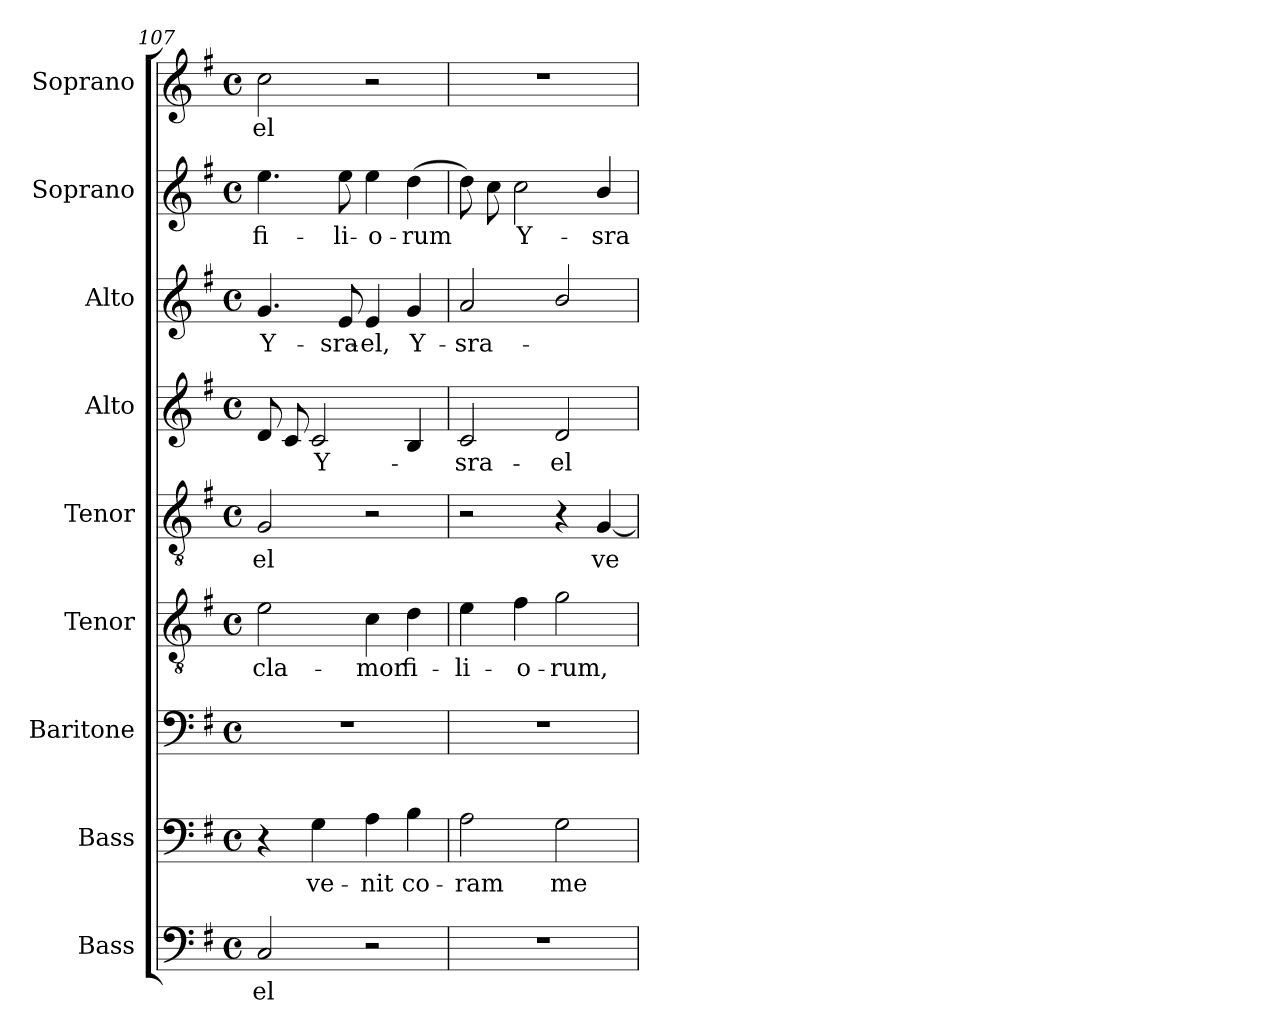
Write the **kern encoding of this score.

**kern	**text	**kern	**text	**kern	**kern	**text	**kern	**text	**kern	**text	**kern	**text	**kern	**text	**kern	**text
*part9	*part9	*part8	*part8	*part7	*part6	*part6	*part5	*part5	*part4	*part4	*part3	*part3	*part2	*part2	*part1	*part1
*staff9	*staff9	*staff8	*staff8	*staff7	*staff6	*staff6	*staff5	*staff5	*staff4	*staff4	*staff3	*staff3	*staff2	*staff2	*staff1	*staff1
*I"Bass	*	*I"Bass	*	*I"Baritone	*I"Tenor	*	*I"Tenor	*	*I"Alto	*	*I"Alto	*	*I"Soprano	*	*I"Soprano	*
*I'B.	*	*I'B.	*	*I'Bar.	*I'T.	*	*I'T.	*	*I'A.	*	*I'A.	*	*I'S.	*	*I'S.	*
!!LO:PB:g=z
*clefF4	*	*clefF4	*	*clefF4	*clefGv2	*	*clefGv2	*	*clefG2	*	*clefG2	*	*clefG2	*	*clefG2	*
*	*	*	*	*	*ITrd7c12	*	*ITrd7c12	*	*	*	*	*	*	*	*	*
*k[f#]	*	*k[f#]	*	*k[f#]	*k[f#]	*	*k[f#]	*	*k[f#]	*	*k[f#]	*	*k[f#]	*	*k[f#]	*
*G:	*	*G:	*	*G:	*G:	*	*G:	*	*G:	*	*G:	*	*G:	*	*G:	*
*M4/4	*	*M4/4	*	*M4/4	*M4/4	*	*M4/4	*	*M4/4	*	*M4/4	*	*M4/4	*	*M4/4	*
*met(c)	*	*met(c)	*	*met(c)	*met(c)	*	*met(c)	*	*met(c)	*	*met(c)	*	*met(c)	*	*met(c)	*
=107	=107	=107	=107	=107	=107	=107	=107	=107	=107	=107	=107	=107	=107	=107	=107	=107
!	!LO:LY:b:color=#000000	!	!	!	!	!	!	!	!	!	!	!	!	!	!	!
!	!	!	!	!	!	!LO:LY:b:color=#000000	!	!	!	!	!	!	!	!	!	!
!	!	!	!	!	!	!	!	!LO:LY:b:color=#000000	!	!	!	!	!	!	!	!
!	!	!	!	!	!	!	!	!	!	!	!	!LO:LY:b:color=#000000	!	!	!	!
!	!	!	!	!	!	!	!	!	!	!	!	!	!	!LO:LY:b:color=#000000	!	!
!	!	!	!	!	!	!	!	!	!	!	!	!	!	!	!	!LO:LY:b:color=#000000
2Ci/	-el	4r	.	1r	2Ei\	cla-	2GGi/	-el	8di/	.	4.gi/	Y-	4.eei\	fi-	2cci\	-el
.	.	.	.	.	.	.	.	.	8ci/	.	.	.	.	.	.	.
!	!	!	!LO:LY:b:color=#000000	!	!	!	!	!	!	!	!	!	!	!	!	!
!	!	!	!	!	!	!	!	!	!	!LO:LY:b:color=#000000	!	!	!	!	!	!
.	.	4Gi\	ve-	.	.	.	.	.	2ci/	Y-	.	.	.	.	.	.
!	!	!	!	!	!	!	!	!	!	!	!	!LO:LY:b:color=#000000	!	!	!	!
!	!	!	!	!	!	!	!	!	!	!	!	!	!	!LO:LY:b:color=#000000	!	!
.	.	.	.	.	.	.	.	.	.	.	8ei/	-sra-	8eei\	-li-	.	.
!	!	!	!LO:LY:b:color=#000000	!	!	!	!	!	!	!	!	!	!	!	!	!
!	!	!	!	!	!	!LO:LY:b:color=#000000	!	!	!	!	!	!	!	!	!	!
!	!	!	!	!	!	!	!	!	!	!	!	!LO:LY:b:color=#000000	!	!	!	!
!	!	!	!	!	!	!	!	!	!	!	!	!	!	!LO:LY:b:color=#000000	!	!
2r	.	4Ai\	-nit	.	4Ci\	-mor	2r	.	.	.	4ei/	-el,	4eei\	-o-	2r	.
!	!	!	!LO:LY:b:color=#000000	!	!	!	!	!	!	!	!	!	!	!	!	!
!	!	!	!	!	!	!LO:LY:b:color=#000000	!	!	!	!	!	!	!	!	!	!
!	!	!	!	!	!	!	!	!	!	!	!	!LO:LY:b:color=#000000	!	!	!	!
!	!	!	!	!	!	!	!	!	!	!	!	!	!	!LO:LY:b:color=#000000	!	!
.	.	4Bi\	co-	.	4Di\	fi-	.	.	4Bi/	.	4gi/	Y-	(4ddi\	-rum	.	.
=108	=108	=108	=108	=108	=108	=108	=108	=108	=108	=108	=108	=108	=108	=108	=108	=108
!	!	!	!LO:LY:b:color=#000000	!	!	!	!	!	!	!	!	!	!	!	!	!
!	!	!	!	!	!	!LO:LY:b:color=#000000	!	!	!	!	!	!	!	!	!	!
!	!	!	!	!	!	!	!	!	!	!LO:LY:b:color=#000000	!	!	!	!	!	!
!	!	!	!	!	!	!	!	!	!	!	!	!LO:LY:b:color=#000000	!	!	!	!
1r	.	2Ai\	-ram	1r	4Ei\	-li-	2r	.	2ci/	-sra-	2ai/	-sra-	8ddi\)	.	1r	.
.	.	.	.	.	.	.	.	.	.	.	.	.	8cci\	.	.	.
!	!	!	!	!	!	!LO:LY:b:color=#000000	!	!	!	!	!	!	!	!	!	!
!	!	!	!	!	!	!	!	!	!	!	!	!	!	!LO:LY:b:color=#000000	!	!
.	.	.	.	.	4F#i\	-o-	.	.	.	.	.	.	2cci\	Y-	.	.
!	!	!	!LO:LY:b:color=#000000	!	!	!	!	!	!	!	!	!	!	!	!	!
!	!	!	!	!	!	!LO:LY:b:color=#000000	!	!	!	!	!	!	!	!	!	!
!	!	!	!	!	!	!	!	!	!	!LO:LY:b:color=#000000	!	!	!	!	!	!
.	.	2Gi\	me-	.	2Gi\	-rum,	4r	.	2di/	-el	2bi/	.	.	.	.	.
!	!	!	!	!	!	!	!	!LO:LY:b:color=#000000	!	!	!	!	!	!	!	!
!	!	!	!	!	!	!	!	!	!	!	!	!	!	!LO:LY:b:color=#000000	!	!
.	.	.	.	.	.	.	[4GGi/	ve-	.	.	.	.	4bi/	-sra-	.	.
=	=	=	=	=	=	=	=	=	=	=	=	=	=	=	=	=
*-	*-	*-	*-	*-	*-	*-	*-	*-	*-	*-	*-	*-	*-	*-	*-	*-
